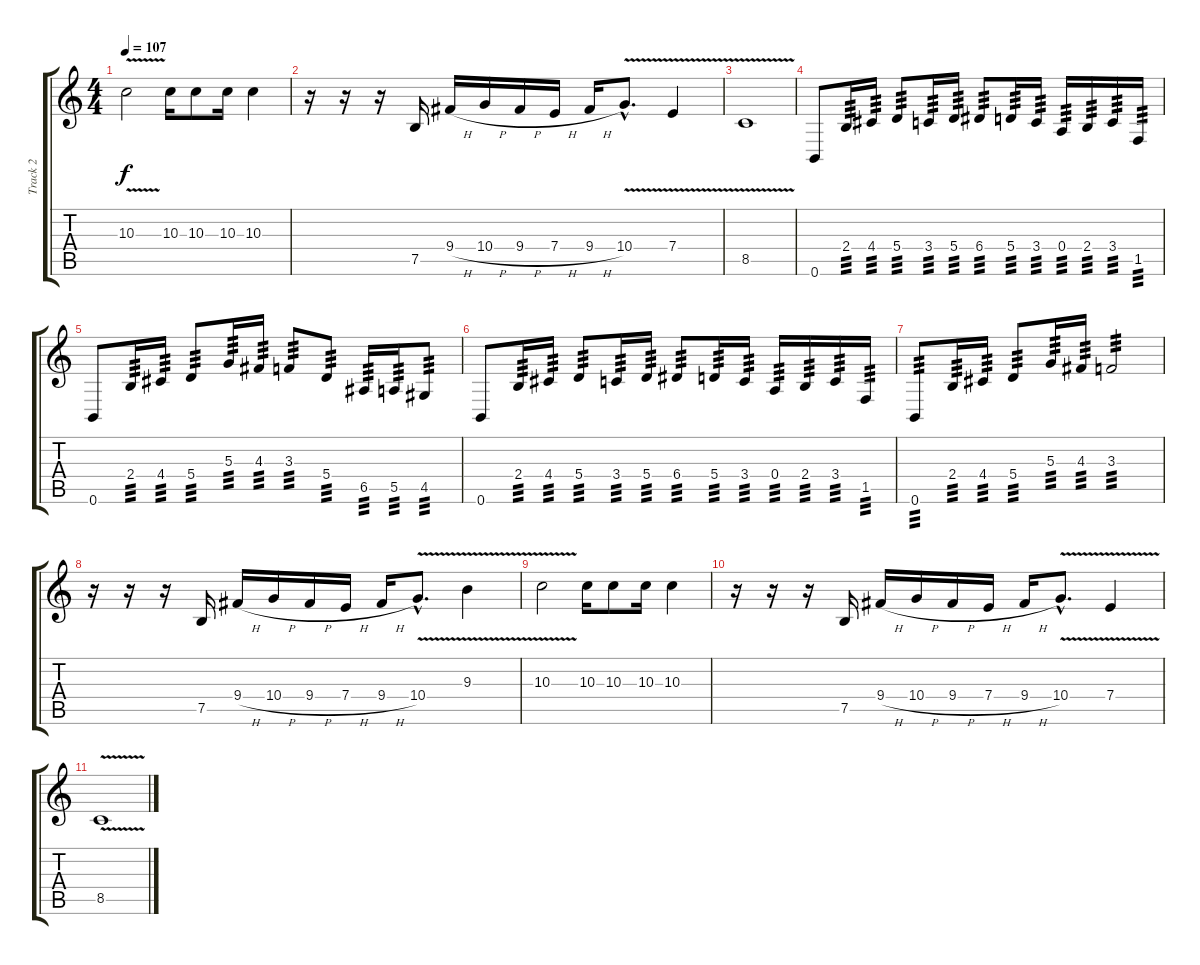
\track ("Track 2" "Track 2") {instrument distortionguitar}
\staff {score tabs}
\tuning (B3 Gb3 D3 A2 E2 B1) {hide}
\ts (4 4)
\tempo 107
\clef g2
\ks c
10.3{v}.2{dy f} 10.3.16{instrument guitarharmonics} 10.3.8 10.3.16 10.3.4 |
r.16{instrument distortionguitar} r.16 r.16 7.5.16 9.4{h}.16 10.4{h}.16 9.4{h}.16 7.4{h}.16 9.4{h}.16 10.4{v hac}.8{d} 7.4{v}.4 |
8.5{v}.1 |
0.6.8 2.4.16{tp 3} 4.4.16{tp 3} 5.4.8{tp 3} 3.4.16{tp 3} 5.4.16{tp 3} 6.4.8{tp 3} 5.4.16{tp 3} 3.4.16{tp 3} 0.4.16{tp 3} 2.4.16{tp 3} 3.4.16{tp 3} 1.5.16{tp 3} |
0.6.8 2.4.16{tp 3} 4.4.16{tp 3} 5.4.8{tp 3} 5.3.16{tp 3} 4.3.16{tp 3} 3.3.8{tp 3} 5.4.8{tp 3} 6.5.16{tp 3} 5.5.16{tp 3} 4.5.8{tp 3} |
0.6.8 2.4.16{tp 3} 4.4.16{tp 3} 5.4.8{tp 3} 3.4.16{tp 3} 5.4.16{tp 3} 6.4.8{tp 3} 5.4.16{tp 3} 3.4.16{tp 3} 0.4.16{tp 3} 2.4.16{tp 3} 3.4.16{tp 3} 1.5.16{tp 3} |
0.6.8{tp 3} 2.4.16{tp 3} 4.4.16{tp 3} 5.4.8{tp 3} 5.3.16{tp 3} 4.3.16{tp 3} 3.3.2{tp 3} |
r.16 r.16 r.16 7.5.16 9.4{h}.16 10.4{h}.16 9.4{h}.16 7.4{h}.16 9.4{h}.16 10.4{v hac}.8{d} 9.3{v}.4 |
10.3{v}.2 10.3.16{instrument guitarharmonics} 10.3.8 10.3.16 10.3.4 |
r.16{instrument distortionguitar} r.16 r.16 7.5.16 9.4{h}.16 10.4{h}.16 9.4{h}.16 7.4{h}.16 9.4{h}.16 10.4{v hac}.8{d} 7.4{v}.4 |
8.5{v}.1
